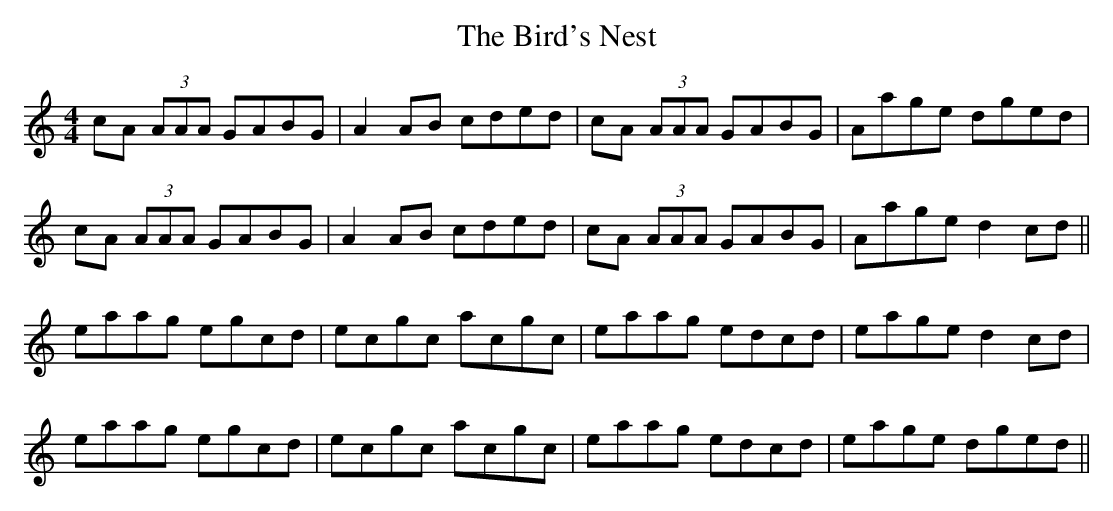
X:1
T: The Bird's Nest
M: 4/4
L: 1/8
K: Amin
cA (3AAA GABG|A2AB cded|cA (3AAA GABG|Aage dged |
cA (3AAA GABG|A2AB cded|cA (3AAA GABG|Aage d2cd||
eaag egcd|ecgc acgc|eaag edcd|eage d2cd|
eaag egcd|ecgc acgc|eaag edcd|eage dged||
